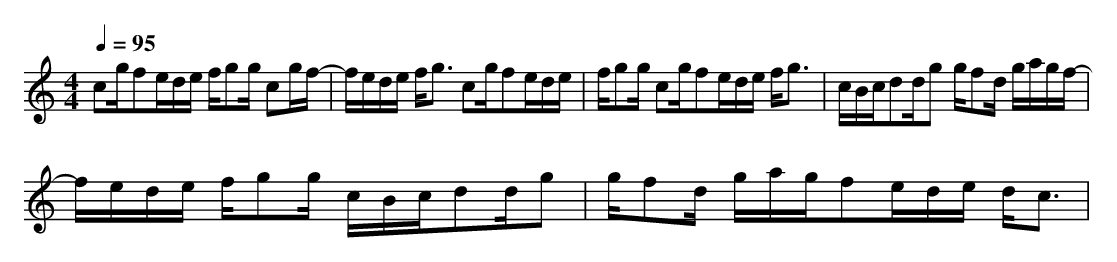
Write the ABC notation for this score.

X:1
T:
M: 4/4
L: 1/8
Q:1/4=95
K:C % 0 sharps
cg/2fe/2d/2e/2 f/2gg/2 cg/2f/2-|f/2e/2d/2e/2 f<g cg/2fe/2d/2e/2|f/2gg/2 cg/2fe/2d/2e/2 f<g|c/2B/2c/2dd/2g g/2fd/2 g/2a/2g/2f/2-|
f/2e/2d/2e/2 f/2gg/2 c/2B/2c/2dd/2g|g/2fd/2 g/2a/2g/2fe/2d/2e/2 d<c|
